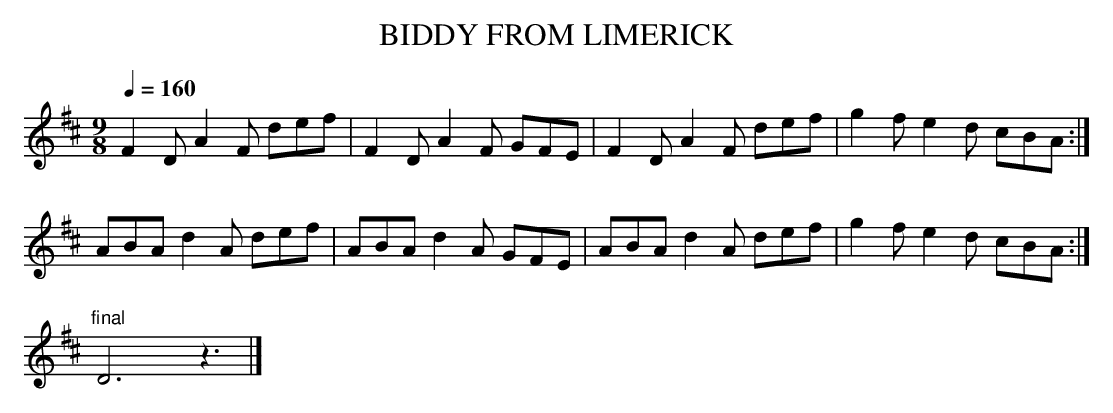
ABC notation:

X:1
T:BIDDY FROM LIMERICK
Q:1/4=160
M:9/8
L:1/8
K:D
F2D A2F def|F2D A2F GFE|F2D A2F def|g2f e2d cBA:|
ABA d2A def|ABA d2A GFE|ABA d2A def|g2f e2d cBA:|
"final"D6z3|]
